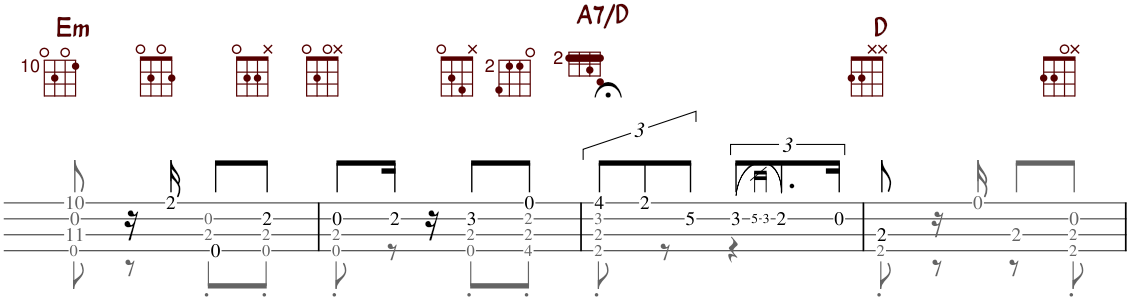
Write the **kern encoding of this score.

**kern	**harte
*part1	*part1
*staff1	*
*I"Ukulélé [Tablature]	*
!!LO:PB:g=z
*k[]	*
*M2/4	*
=41	=41
*^	*
!	!	!LO:H:kt=m
8bi/ 8ei/ 8ggi/	8g!i\	E:min
16r	8r	.
16b/	.	.
8g/L	8d!i\'< 8e!i\'<L	.
8f#/J	8g!i\'< 8d!i\'<J	.
=42	=42	=42
8e/L	8g!i\'< 8d!i\'<	.
16f#/Jk	8r	.
16r	.	.
8g/L	8g!i\'< 8d!i\'<L	.
8a/J	8b!i\'< 8d!i\'< 8f#!i\'<J	.
=43	=43	=43
!	!	!LO:H:kt=7
12cc#;</L	8a!i\'< 8d!i\'< 8g!i\'<	A:7/4
12b/	.	.
.	8r	.
12a/J	.	.
(12g/L	4r	.
16qa/LL	.	.
16qg/JJ	.	.
12.f#/)	.	.
24e/Jk	.	.
=44	=44	=44
8d/	8a'<!i\	D:maj
16r	8r	.
16ai/	.	.
8di/L	8r	.
8ei/J	8a!i\'< 8d!i\'<	.
*v	*v	*
=	=
*-	*-
